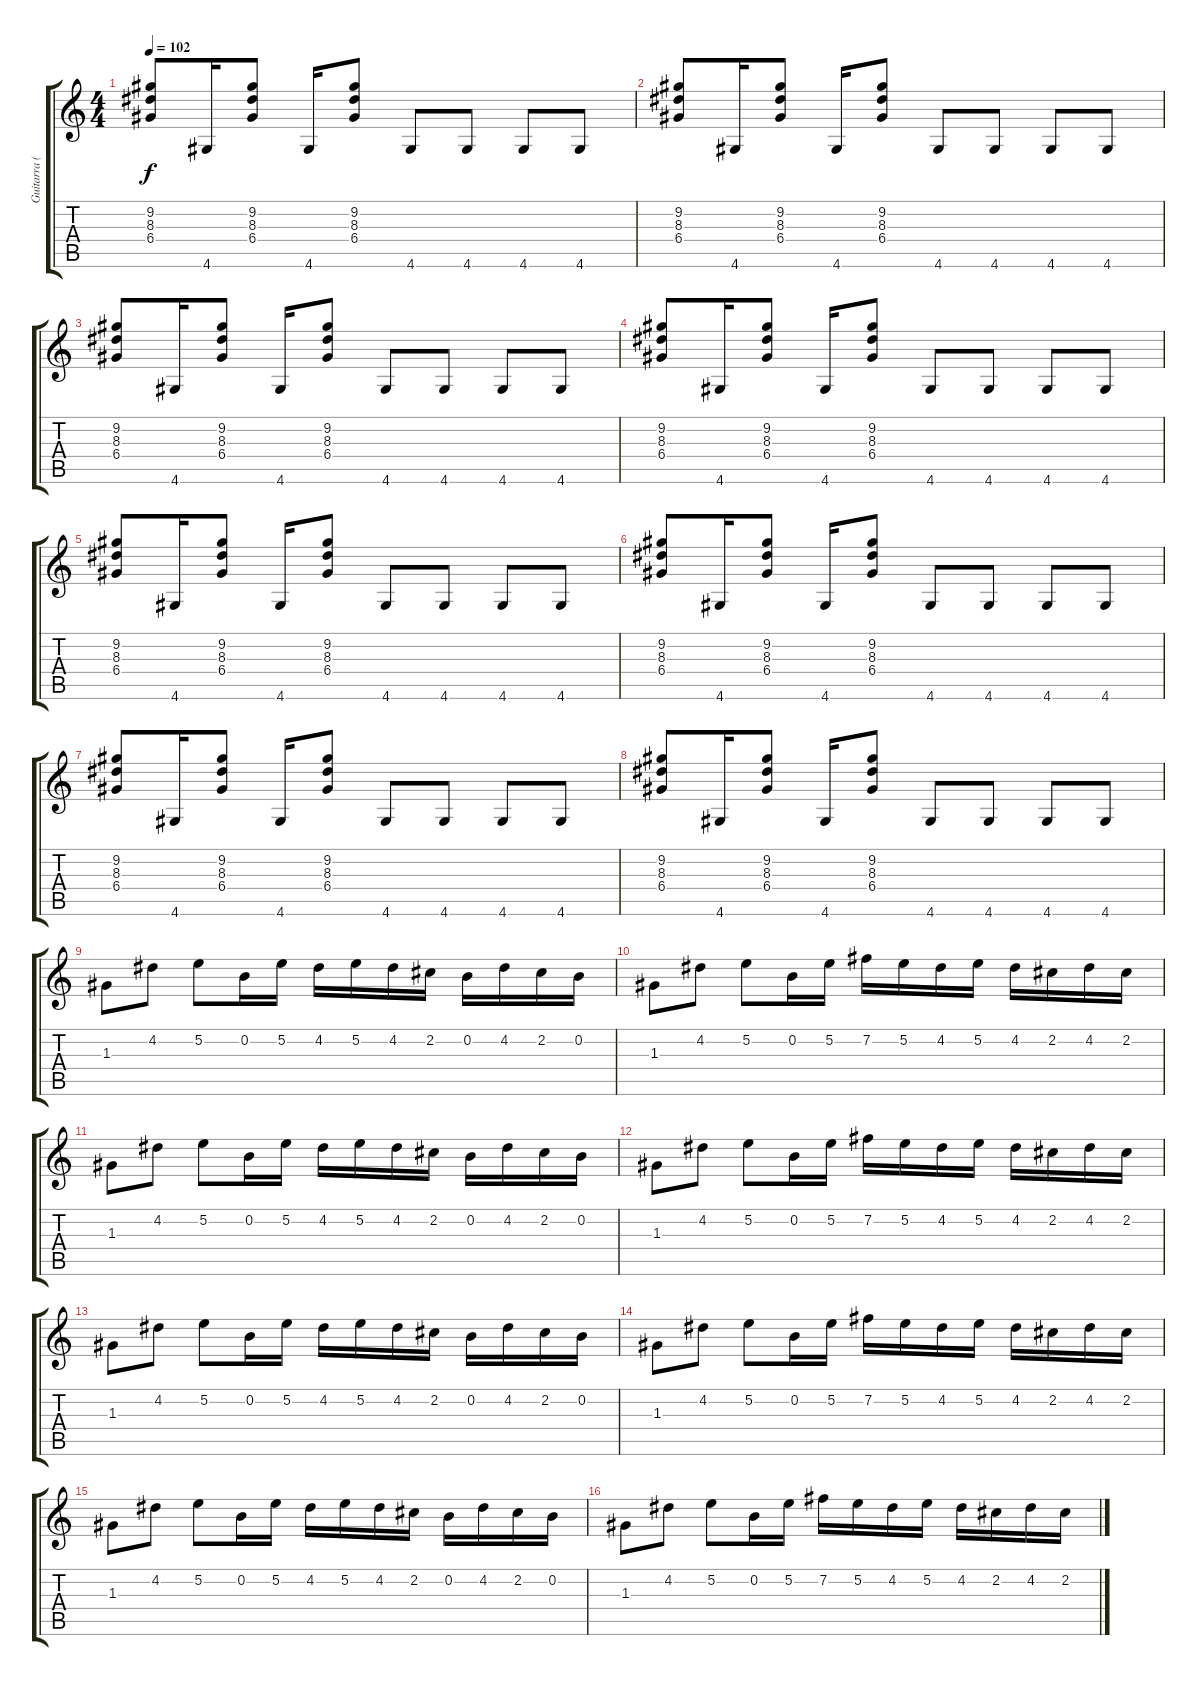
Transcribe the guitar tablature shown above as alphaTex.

\track ("Guitarra (Mike)" "Guitarra (") {instrument distortionguitar}
\staff {score tabs}
\tuning (E4 B3 G3 D3 A2 E2) {hide}
\ts (4 4)
\tempo 102
\clef g2
\ks c
(9.2 8.3 6.4).8{dy f instrument distortionguitar} 4.6.16 (9.2 8.3 6.4).8 4.6.16 (9.2 8.3 6.4).8 4.6.8 4.6.8 4.6.8 4.6.8 |
(9.2 8.3 6.4).8 4.6.16 (9.2 8.3 6.4).8 4.6.16 (9.2 8.3 6.4).8 4.6.8 4.6.8 4.6.8 4.6.8 |
(9.2 8.3 6.4).8 4.6.16 (9.2 8.3 6.4).8 4.6.16 (9.2 8.3 6.4).8 4.6.8 4.6.8 4.6.8 4.6.8 |
(9.2 8.3 6.4).8 4.6.16 (9.2 8.3 6.4).8 4.6.16 (9.2 8.3 6.4).8 4.6.8 4.6.8 4.6.8 4.6.8 |
(9.2 8.3 6.4).8 4.6.16 (9.2 8.3 6.4).8 4.6.16 (9.2 8.3 6.4).8 4.6.8 4.6.8 4.6.8 4.6.8 |
(9.2 8.3 6.4).8 4.6.16 (9.2 8.3 6.4).8 4.6.16 (9.2 8.3 6.4).8 4.6.8 4.6.8 4.6.8 4.6.8 |
(9.2 8.3 6.4).8 4.6.16 (9.2 8.3 6.4).8 4.6.16 (9.2 8.3 6.4).8 4.6.8 4.6.8 4.6.8 4.6.8 |
(9.2 8.3 6.4).8 4.6.16 (9.2 8.3 6.4).8 4.6.16 (9.2 8.3 6.4).8 4.6.8 4.6.8 4.6.8 4.6.8 |
1.3.8 4.2.8 5.2.8 0.2.16 5.2.16 4.2.16 5.2.16 4.2.16 2.2.16 0.2.16 4.2.16 2.2.16 0.2.16 |
1.3.8 4.2.8 5.2.8 0.2.16 5.2.16 7.2.16 5.2.16 4.2.16 5.2.16 4.2.16 2.2.16 4.2.16 2.2.16 |
1.3.8 4.2.8 5.2.8 0.2.16 5.2.16 4.2.16 5.2.16 4.2.16 2.2.16 0.2.16 4.2.16 2.2.16 0.2.16 |
1.3.8 4.2.8 5.2.8 0.2.16 5.2.16 7.2.16 5.2.16 4.2.16 5.2.16 4.2.16 2.2.16 4.2.16 2.2.16 |
1.3.8 4.2.8 5.2.8 0.2.16 5.2.16 4.2.16 5.2.16 4.2.16 2.2.16 0.2.16 4.2.16 2.2.16 0.2.16 |
1.3.8 4.2.8 5.2.8 0.2.16 5.2.16 7.2.16 5.2.16 4.2.16 5.2.16 4.2.16 2.2.16 4.2.16 2.2.16 |
1.3.8 4.2.8 5.2.8 0.2.16 5.2.16 4.2.16 5.2.16 4.2.16 2.2.16 0.2.16 4.2.16 2.2.16 0.2.16 |
1.3.8 4.2.8 5.2.8 0.2.16 5.2.16 7.2.16 5.2.16 4.2.16 5.2.16 4.2.16 2.2.16 4.2.16 2.2.16
